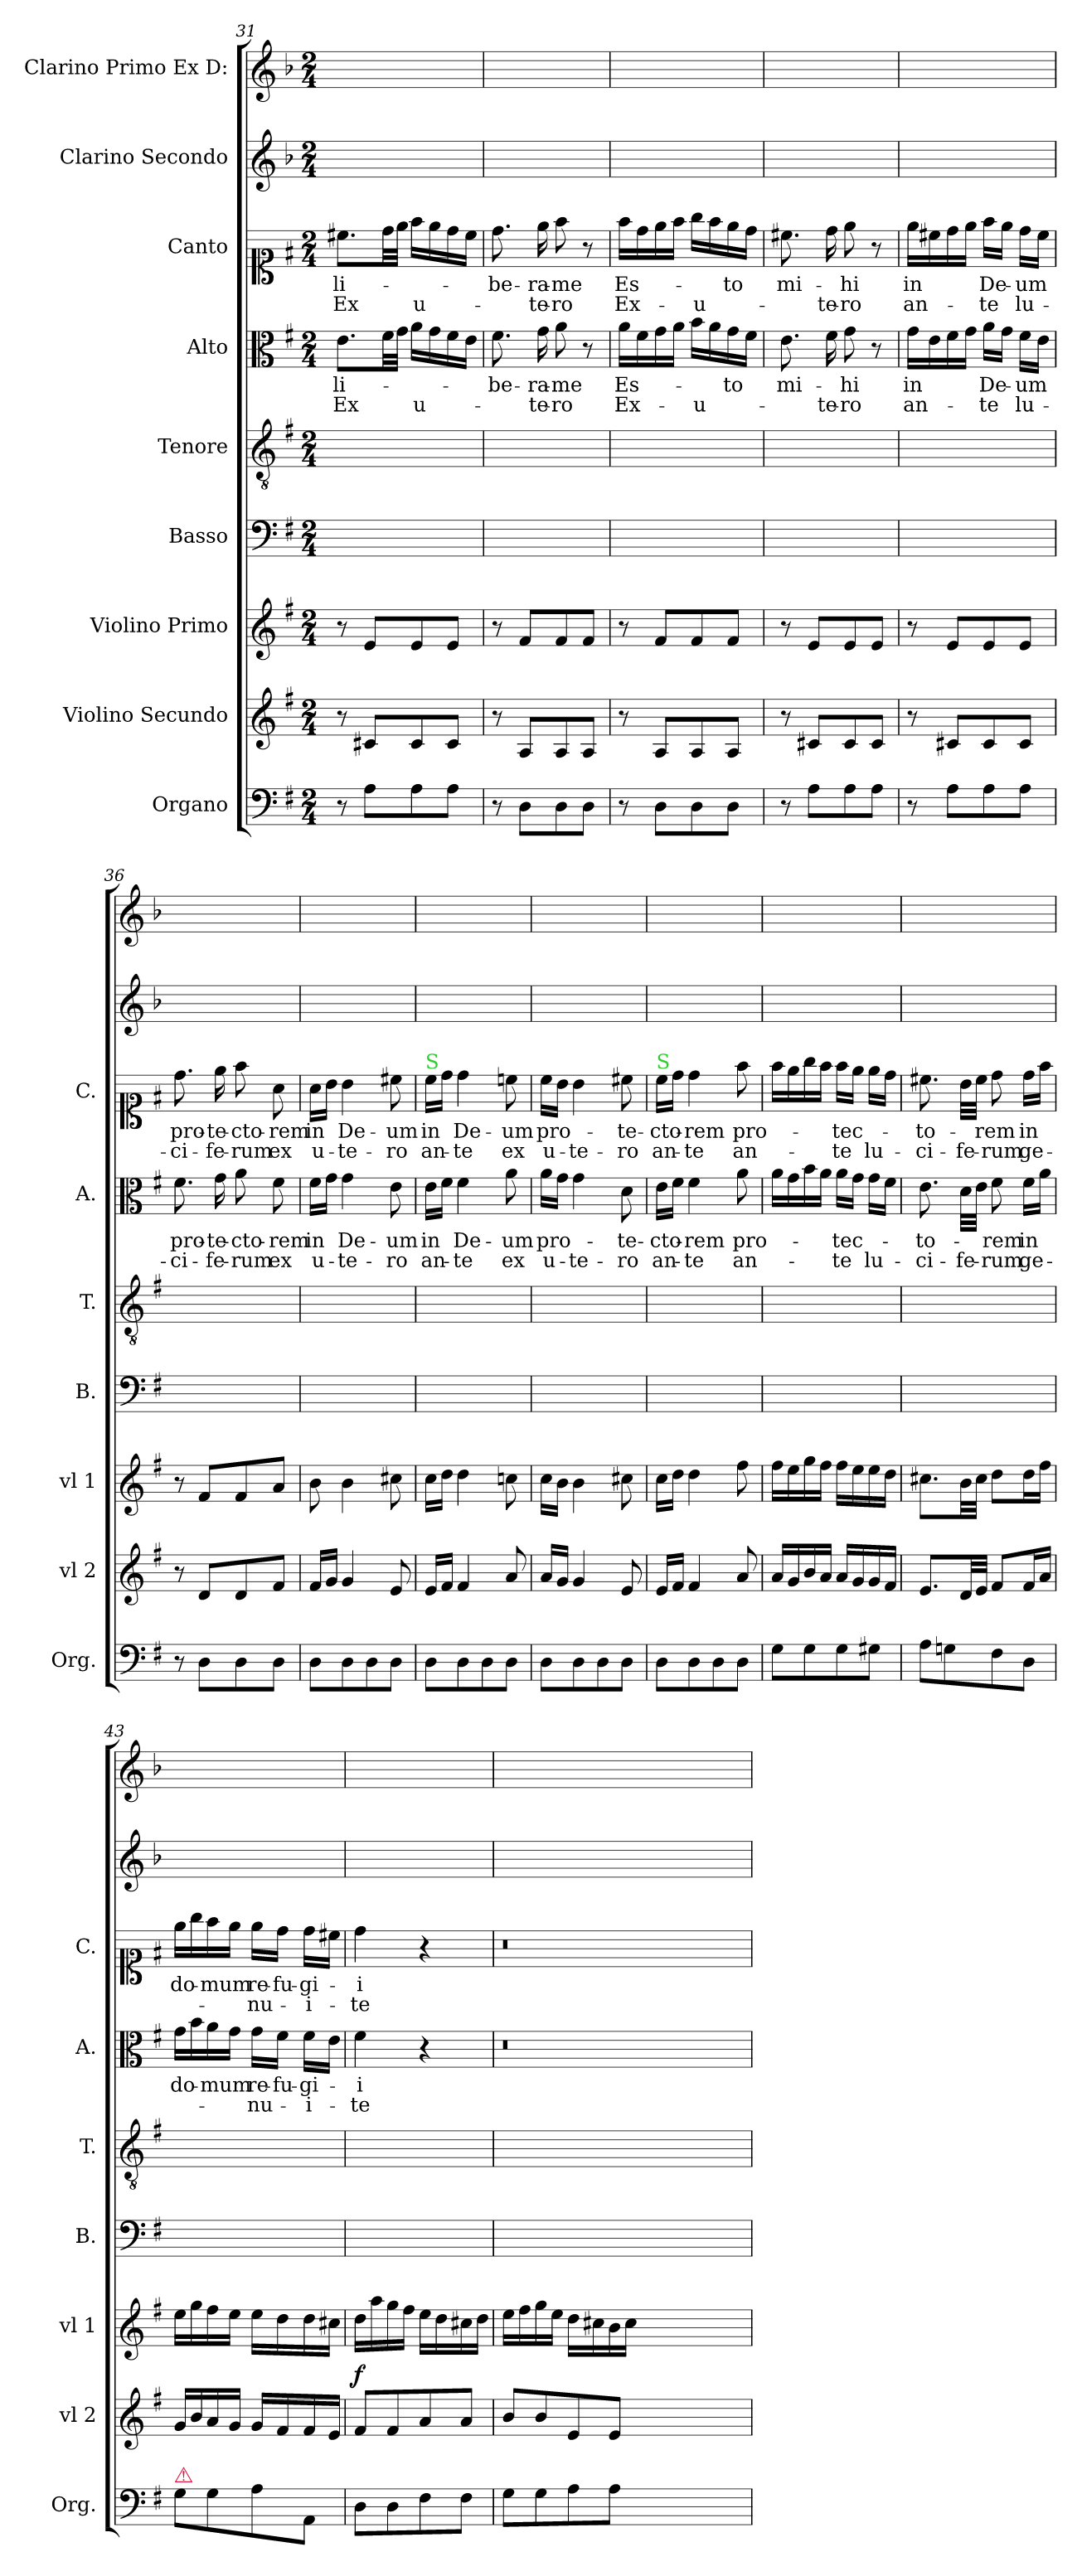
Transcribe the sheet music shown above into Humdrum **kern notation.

**kern	**dynam	**kern	**dynam	**kern	**dynam	**kern	**kern	**kern	**text	**text	**kern	**text	**text	**kern	**kern
*part9	*part9	*part8	*part8	*part7	*part7	*part6	*part5	*part4	*part4	*part4	*part3	*part3	*part3	*part2	*part1
*staff9	*staff9	*staff8	*staff8	*staff7	*staff7	*staff6	*staff5	*staff4	*staff4	*staff4	*staff3	*staff3	*staff3	*staff2	*staff1
*I"Organo	*	*I"Violino Secundo	*	*I"Violino Primo	*	*I"Basso	*I"Tenore	*I"Alto	*	*	*I"Canto	*	*	*I"Clarino Secondo	*I"Clarino Primo Ex D:
*I'Org.	*	*I'vl 2	*	*I'vl 1	*	*I'B.	*I'T.	*I'A.	*	*	*I'C.	*	*	*	*
*clefF4	*	*clefG2	*	*clefG2	*	*clefF4	*clefGv2	*clefC3	*	*	*clefC1	*	*	*clefG2	*clefG2
*	*	*	*	*	*	*	*	*	*	*	*	*	*	*ITrd-1c-2	*ITrd-1c-2
*k[f#]	*	*k[f#]	*	*k[f#]	*	*k[f#]	*k[f#]	*k[f#]	*	*	*k[f#]	*	*	*k[f#]	*k[f#]
*G:	*	*G:	*	*G:	*	*G:	*G:	*G:	*	*	*G:	*	*	*G:	*G:
*M2/4	*	*M2/4	*	*M2/4	*	*M2/4	*M2/4	*M2/4	*	*	*M2/4	*	*	*M2/4	*M2/4
=31	=31	=31	=31	=31	=31	=31	=31	=31	=31	=31	=31	=31	=31	=31	=31
8r	.	8r	.	8r	.	2ryy	2ryy	8.e\L	li-	Ex	8.cc#X\L	li-	Ex	2ryy	2ryy
8A\L	.	8c#X/L	.	8e/L	.	.	.	.	.	.	.	.	.	.	.
.	.	.	.	.	.	.	.	32f#\LL	.	.	32dd\LL	.	.	.	.
.	.	.	.	.	.	.	.	32g\JJJ	.	.	32ee\JJJ	.	.	.	.
8A\	.	8c#/	.	8e/	.	.	.	16a\LL	.	u-	16ff#\LL	.	u-	.	.
.	.	.	.	.	.	.	.	16g\	.	.	16ee\	.	.	.	.
8A\J	.	8c#/J	.	8e/J	.	.	.	16f#\	.	.	16dd\	.	.	.	.
.	.	.	.	.	.	.	.	16e\JJ	.	.	16cc#\JJ	.	.	.	.
=32	=32	=32	=32	=32	=32	=32	=32	=32	=32	=32	=32	=32	=32	=32	=32
8r	.	8r	.	8r	.	2ryy	2ryy	8.f#\	-be-	.	8.dd\	-be-	.	2ryy	2ryy
8D\L	.	8A/L	.	8f#/L	.	.	.	.	.	.	.	.	.	.	.
.	.	.	.	.	.	.	.	16g\	-ra-	-te-	16ee\	-ra-	-te-	.	.
8D\	.	8A/	.	8f#/	.	.	.	8a\	-me	-ro	8ff#\	-me	-ro	.	.
8D\J	.	8A/J	.	8f#/J	.	.	.	8r	.	.	8r	.	.	.	.
=33	=33	=33	=33	=33	=33	=33	=33	=33	=33	=33	=33	=33	=33	=33	=33
8r	.	8r	.	8r	.	2ryy	2ryy	16a\LL	Es-	Ex-	16ff#\LL	Es-	Ex-	2ryy	2ryy
.	.	.	.	.	.	.	.	16f#\	.	.	16dd\	.	.	.	.
8D\L	.	8A/L	.	8f#/L	.	.	.	16g\	.	.	16ee\	.	.	.	.
.	.	.	.	.	.	.	.	16a\JJ	.	.	16ff#\JJ	.	.	.	.
8D\	.	8A/	.	8f#/	.	.	.	16b\LL	.	-u-	16gg\LL	.	-u-	.	.
.	.	.	.	.	.	.	.	16a\	.	.	16ff#\	.	.	.	.
8D\J	.	8A/J	.	8f#/J	.	.	.	16g\	-to	.	16ee\	-to	.	.	.
.	.	.	.	.	.	.	.	16f#\JJ	.	.	16dd\JJ	.	.	.	.
=34	=34	=34	=34	=34	=34	=34	=34	=34	=34	=34	=34	=34	=34	=34	=34
8r	.	8r	.	8r	.	2ryy	2ryy	8.e\	mi-	.	8.cc#X\	mi-	.	2ryy	2ryy
8A\L	.	8c#X/L	.	8e/L	.	.	.	.	.	.	.	.	.	.	.
.	.	.	.	.	.	.	.	16f#\	.	-te-	16dd\	.	-te-	.	.
8A\	.	8c#/	.	8e/	.	.	.	8g\	-hi	-ro	8ee\	-hi	-ro	.	.
8A\J	.	8c#/J	.	8e/J	.	.	.	8r	.	.	8r	.	.	.	.
=35	=35	=35	=35	=35	=35	=35	=35	=35	=35	=35	=35	=35	=35	=35	=35
8r	.	8r	.	8r	.	2ryy	2ryy	16g\LL	in	an-	16ee\LL	in	an-	2ryy	2ryy
.	.	.	.	.	.	.	.	16e\	.	.	16cc#X\	.	.	.	.
8A\L	.	8c#X/L	.	8e/L	.	.	.	16f#\	.	.	16dd\	.	.	.	.
.	.	.	.	.	.	.	.	16g\JJ	.	.	16ee\JJ	.	.	.	.
8A\	.	8c#/	.	8e/	.	.	.	16a\LL	De-	-te	16ff#\LL	De-	-te	.	.
.	.	.	.	.	.	.	.	16g\JJ	.	.	16ee\JJ	.	.	.	.
8A\J	.	8c#/J	.	8e/J	.	.	.	16f#\LL	-um	lu-	16dd\LL	-um	lu-	.	.
.	.	.	.	.	.	.	.	16e\JJ	.	.	16cc#\JJ	.	.	.	.
=36	=36	=36	=36	=36	=36	=36	=36	=36	=36	=36	=36	=36	=36	=36	=36
8r	.	8r	.	8r	.	2ryy	2ryy	8.f#\	pro-	-ci-	8.dd\	pro-	-ci-	2ryy	2ryy
8D\L	.	8d/L	.	8f#/L	.	.	.	.	.	.	.	.	.	.	.
.	.	.	.	.	.	.	.	16g\	-te-	-fe-	16ee\	-te-	-fe-	.	.
8D\	.	8d/	.	8f#/	.	.	.	8a\	-cto-	-rum	8ff#\	-cto-	-rum	.	.
8D\J	.	8f#/J	.	8a/J	.	.	.	8f#\	-rem	ex	8a\	-rem	ex	.	.
=37	=37	=37	=37	=37	=37	=37	=37	=37	=37	=37	=37	=37	=37	=37	=37
8D\L	.	16f#/LL	.	8b\	.	2ryy	2ryy	16f#\LL	in	u-	16a\LL	in	u-	2ryy	2ryy
.	.	16g/JJ	.	.	.	.	.	16g\JJ	.	.	16b\JJ	.	.	.	.
8D\	.	4g/	.	4b\	.	.	.	4g\	De-	-te-	4b\	De-	-te-	.	.
8D\	.	.	.	.	.	.	.	.	.	.	.	.	.	.	.
8D\J	.	8e/	.	8cc#X\	.	.	.	8e\	-um	-ro	8cc#X\	-um	-ro	.	.
=38	=38	=38	=38	=38	=38	=38	=38	=38	=38	=38	=38	=38	=38	=38	=38
!	!	!	!	!	!	!	!	!	!	!	!LO:TX:a:color=limegreen:t=S	!	!	!	!
8D\L	.	16e/LL	.	16cc\LL	.	2ryy	2ryy	16e\LL	in	an-	16cc\LL	in	an-	2ryy	2ryy
.	.	16f#/JJ	.	16dd\JJ	.	.	.	16f#\JJ	.	.	16dd\JJ	.	.	.	.
8D\	.	4f#/	.	4dd\	.	.	.	4f#\	De-	-te	4dd\	De-	-te	.	.
8D\	.	.	.	.	.	.	.	.	.	.	.	.	.	.	.
8D\J	.	8a/	.	8ccn\	.	.	.	8a\	-um	ex	8ccn\	-um	ex	.	.
=39	=39	=39	=39	=39	=39	=39	=39	=39	=39	=39	=39	=39	=39	=39	=39
8D\L	.	16a/LL	.	16cc\LL	.	2ryy	2ryy	16a\LL	pro-	u-	16cc\LL	pro-	u-	2ryy	2ryy
.	.	16g/JJ	.	16b\JJ	.	.	.	16g\JJ	.	.	16b\JJ	.	.	.	.
8D\	.	4g/	.	4b\	.	.	.	4g\	.	-te-	4b\	.	-te-	.	.
8D\	.	.	.	.	.	.	.	.	.	.	.	.	.	.	.
8D\J	.	8e/	.	8cc#X\	.	.	.	8d\	-te-	-ro	8cc#X\	-te-	-ro	.	.
=40	=40	=40	=40	=40	=40	=40	=40	=40	=40	=40	=40	=40	=40	=40	=40
!	!	!	!	!	!	!	!	!	!	!	!LO:TX:a:color=limegreen:t=S	!	!	!	!
8D\L	.	16e/LL	.	16cc\LL	.	2ryy	2ryy	16e\LL	-cto-	an-	16cc\LL	-cto-	an-	2ryy	2ryy
.	.	16f#/JJ	.	16dd\JJ	.	.	.	16f#\JJ	.	.	16dd\JJ	.	.	.	.
8D\	.	4f#/	.	4dd\	.	.	.	4f#\	-rem	-te	4dd\	-rem	-te	.	.
8D\	.	.	.	.	.	.	.	.	.	.	.	.	.	.	.
8D\J	.	8a/	.	8ff#\	.	.	.	8a\	pro-	an-	8ff#\	pro-	an-	.	.
=41	=41	=41	=41	=41	=41	=41	=41	=41	=41	=41	=41	=41	=41	=41	=41
8G\L	.	16a/LL	.	16ff#\LL	.	2ryy	2ryy	16a\LL	.	.	16ff#\LL	.	.	2ryy	2ryy
.	.	16g/	.	16ee\	.	.	.	16g\	.	.	16ee\	.	.	.	.
8G\	.	16b/	.	16gg\	.	.	.	16b\	.	.	16gg\	.	.	.	.
.	.	16a/JJ	.	16ff#\JJ	.	.	.	16a\JJ	.	.	16ff#\JJ	.	.	.	.
8G\	.	16a/LL	.	16ff#\LL	.	.	.	16a\LL	-tec-	-te	16ff#\LL	-tec-	-te	.	.
.	.	16g/	.	16ee\	.	.	.	16g\JJ	.	.	16ee\JJ	.	.	.	.
8G#X\J	.	16g/	.	16ee\	.	.	.	16g\LL	.	lu-	16ee\LL	.	lu-	.	.
.	.	16f#/JJ	.	16dd\JJ	.	.	.	16f#\JJ	.	.	16dd\JJ	.	.	.	.
=42	=42	=42	=42	=42	=42	=42	=42	=42	=42	=42	=42	=42	=42	=42	=42
8A\L	.	8.e/L	.	8.cc#X\L	.	2ryy	2ryy	8.e\	-to-	-ci-	8.cc#X\	-to-	-ci-	2ryy	2ryy
8Gn\	.	.	.	.	.	.	.	.	.	.	.	.	.	.	.
.	.	32d/LL	.	32b\LL	.	.	.	32d\LLL	.	-fe-	32b\LLL	.	-fe-	.	.
.	.	32e/JJJ	.	32cc#\JJJ	.	.	.	32e\JJJ	.	.	32cc#\JJJ	.	.	.	.
8F#\	.	8f#/L	.	8dd\L	.	.	.	8f#\	-rem	-rum	8dd\	-rem	-rum	.	.
8D\J	.	16f#/L	.	16dd\L	.	.	.	16f#\LL	in	ge-	16dd\LL	in	ge-	.	.
.	.	16a/JJ	.	16ff#\JJ	.	.	.	16a\JJ	.	.	16ff#\JJ	.	.	.	.
=43	=43	=43	=43	=43	=43	=43	=43	=43	=43	=43	=43	=43	=43	=43	=43
!LO:TX:a:color=crimson:t=⚠	!	!	!	!	!	!	!	!	!	!	!	!	!	!	!
8G\L	.	16g/LL	.	16ee\LL	.	2ryy	2ryy	16g\LL	do-	.	16ee\LL	do-	.	2ryy	2ryy
.	.	16b/	.	16gg\	.	.	.	16b\	.	.	16gg\	.	.	.	.
8G\	.	16a/	.	16ff#\	.	.	.	16a\	-mum	.	16ff#\	-mum	.	.	.
.	.	16g/JJ	.	16ee\JJ	.	.	.	16g\JJ	.	.	16ee\JJ	.	.	.	.
8A\	.	16g/LL	.	16ee\LL	.	.	.	16g\LL	re-	-nu-	16ee\LL	re-	-nu-	.	.
.	.	16f#/	.	16dd\	.	.	.	16f#\JJ	-fu-	.	16dd\JJ	-fu-	.	.	.
8AA/J	.	16f#/	.	16dd\	.	.	.	16f#\LL	-gi-	-i-	16dd\LL	-gi-	-i-	.	.
.	.	16e/JJ	.	16cc#X\JJ	.	.	.	16e\JJ	.	.	16cc#X\JJ	.	.	.	.
=44	=44	=44	=44	=44	=44	=44	=44	=44	=44	=44	=44	=44	=44	=44	=44
!	!LO:DY:a:rj	!	!LO:DY:a	!	!LO:DY:a:rj	!	!	!	!	!	!	!	!	!	!
8D\L	f&colon;	8f#/L	f	16dd\LL	f&colon;	2ryy	2ryy	4f#\	-i	-te	4dd\	-i	-te	2ryy	2ryy
.	.	.	.	16aa\	.	.	.	.	.	.	.	.	.	.	.
8D\	.	8f#/	.	16gg\	.	.	.	.	.	.	.	.	.	.	.
.	.	.	.	16ff#\JJ	.	.	.	.	.	.	.	.	.	.	.
8F#\	.	8a/	.	16ee\LL	.	.	.	4r	.	.	4r	.	.	.	.
.	.	.	.	16dd\	.	.	.	.	.	.	.	.	.	.	.
8F#\J	.	8a/J	.	16cc#X\	.	.	.	.	.	.	.	.	.	.	.
.	.	.	.	16dd\JJ	.	.	.	.	.	.	.	.	.	.	.
=45	=45	=45	=45	=45	=45	=45	=45	=45	=45	=45	=45	=45	=45	=45	=45
8G\L	.	8b/L	.	16ee\LL	.	2ryy	2ryy	0r	.	.	0r	.	.	2ryy	2ryy
.	.	.	.	16ff#\	.	.	.	.	.	.	.	.	.	.	.
8G\	.	8b/	.	16gg\	.	.	.	.	.	.	.	.	.	.	.
.	.	.	.	16ee\JJ	.	.	.	.	.	.	.	.	.	.	.
8A\	.	8e/	.	16dd\LL	.	.	.	.	.	.	.	.	.	.	.
.	.	.	.	16cc#X\	.	.	.	.	.	.	.	.	.	.	.
8A\J	.	8e/J	.	16b\	.	.	.	.	.	.	.	.	.	.	.
.	.	.	.	16cc#\JJ	.	.	.	.	.	.	.	.	.	.	.
1.ryy	.	1.ryy	.	1.ryy	.	1.ryy	1.ryy	.	.	.	.	.	.	1.ryy	1.ryy
=	=	=	=	=	=	=	=	=	=	=	=	=	=	=	=
*-	*-	*-	*-	*-	*-	*-	*-	*-	*-	*-	*-	*-	*-	*-	*-
